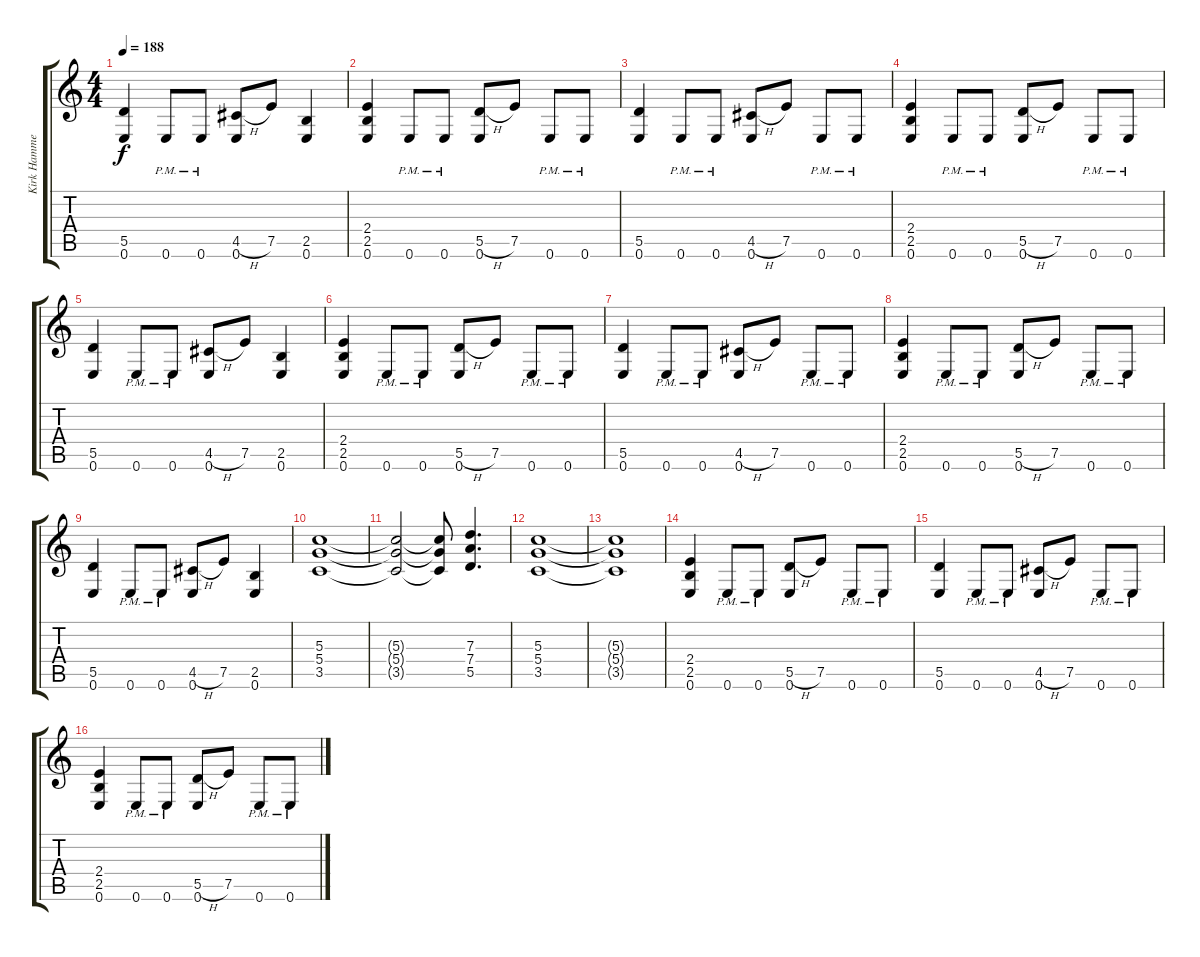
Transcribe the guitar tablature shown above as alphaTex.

\track ("Kirk Hammett Rhythm" "Kirk Hamme") {instrument distortionguitar}
\staff {score tabs}
\tuning (E4 B3 G3 D3 A2 E2) {hide}
\ts (4 4)
\tempo 188
\clef g2
\ks c
(5.5 0.6).4{dy f} 0.6{pm}.8 0.6{pm}.8 (4.5{h} 0.6).8 7.5.8 (2.5 0.6).4 |
(2.4 2.5 0.6).4 0.6{pm}.8 0.6{pm}.8 (5.5{h} 0.6).8 7.5.8 0.6{pm}.8 0.6{pm}.8 |
(5.5 0.6).4 0.6{pm}.8 0.6{pm}.8 (4.5{h} 0.6).8 7.5.8 0.6{pm}.8 0.6{pm}.8 |
(2.4 2.5 0.6).4 0.6{pm}.8 0.6{pm}.8 (5.5{h} 0.6).8 7.5.8 0.6{pm}.8 0.6{pm}.8 |
(5.5 0.6).4 0.6{pm}.8 0.6{pm}.8 (4.5{h} 0.6).8 7.5.8 (2.5 0.6).4 |
(2.4 2.5 0.6).4 0.6{pm}.8 0.6{pm}.8 (5.5{h} 0.6).8 7.5.8 0.6{pm}.8 0.6{pm}.8 |
(5.5 0.6).4 0.6{pm}.8 0.6{pm}.8 (4.5{h} 0.6).8 7.5.8 0.6{pm}.8 0.6{pm}.8 |
(2.4 2.5 0.6).4 0.6{pm}.8 0.6{pm}.8 (5.5{h} 0.6).8 7.5.8 0.6{pm}.8 0.6{pm}.8 |
(5.5 0.6).4 0.6{pm}.8 0.6{pm}.8 (4.5{h} 0.6).8 7.5.8 (2.5 0.6).4 |
(5.3 5.4 3.5).1 |
(5.3{t} 5.4{t} 3.5{t}).2 (5.3{t} 5.4{t} 3.5{t}).8 (7.3 7.4 5.5).4{d} |
(5.3 5.4 3.5).1 |
(5.3{t} 5.4{t} 3.5{t}).1 |
(2.4 2.5 0.6).4 0.6{pm}.8 0.6{pm}.8 (5.5{h} 0.6).8 7.5.8 0.6{pm}.8 0.6{pm}.8 |
(5.5 0.6).4 0.6{pm}.8 0.6{pm}.8 (4.5{h} 0.6).8 7.5.8 0.6{pm}.8 0.6{pm}.8 |
(2.4 2.5 0.6).4 0.6{pm}.8 0.6{pm}.8 (5.5{h} 0.6).8 7.5.8 0.6{pm}.8 0.6{pm}.8
